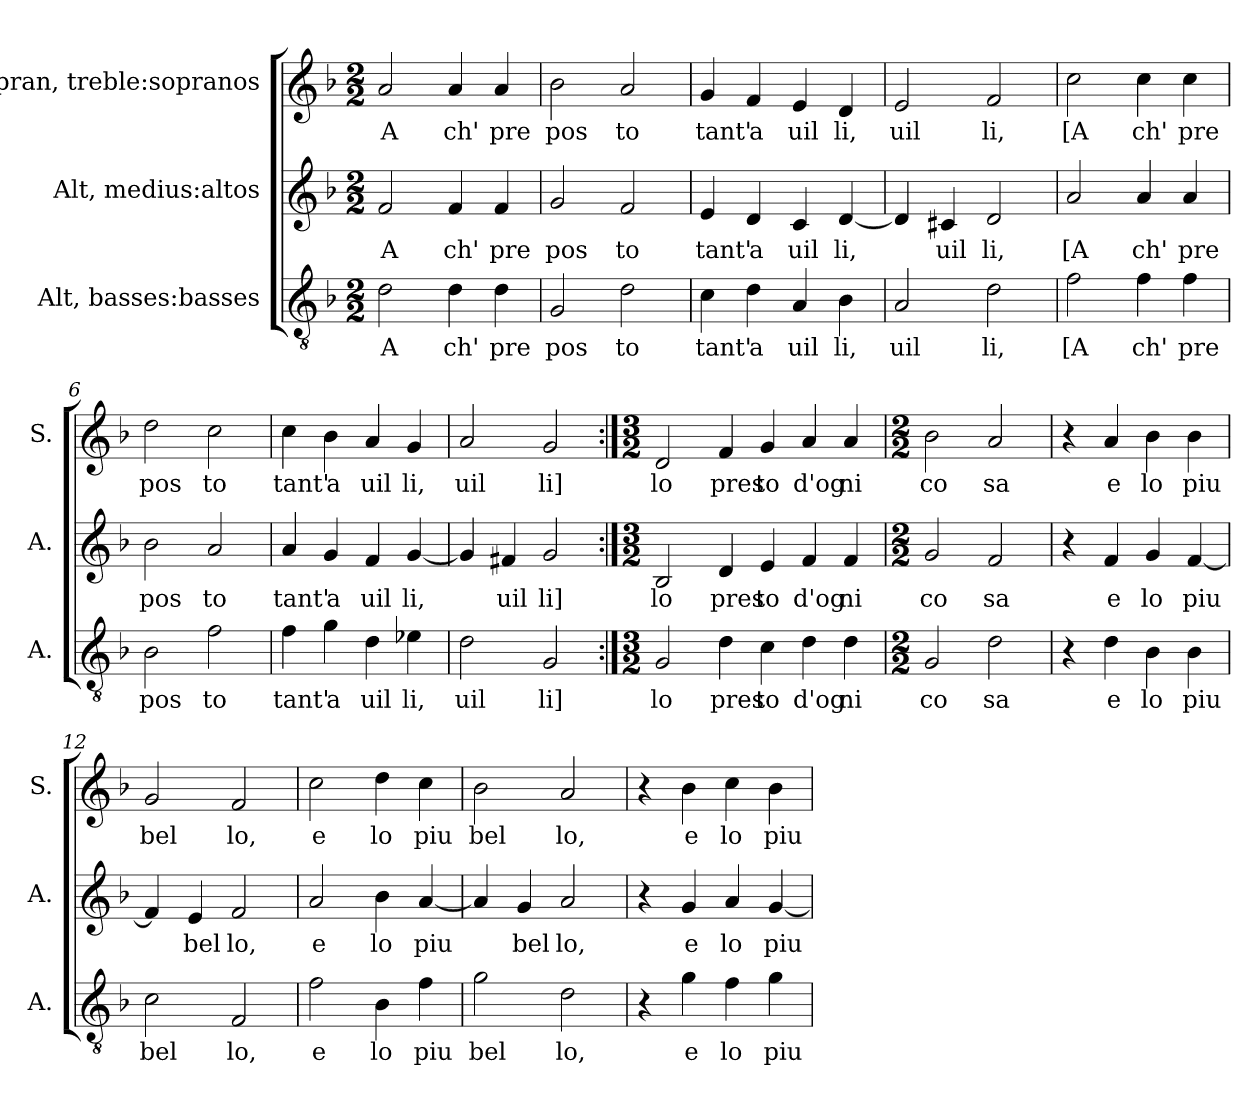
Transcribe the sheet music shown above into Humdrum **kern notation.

**kern	**text	**kern	**text	**kern	**text
*part3	*part3	*part2	*part2	*part1	*part1
*staff3	*staff3	*staff2	*staff2	*staff1	*staff1
*I"Alt, basses:basses	*	*I"Alt, medius:altos	*	*I"Sopran, treble:sopranos	*
*I'A.	*	*I'A.	*	*I'S.	*
*clefGv2	*	*clefG2	*	*clefG2	*
*k[b-]	*	*k[b-]	*	*k[b-]	*
*M2/2	*	*M2/2	*	*M2/2	*
=1	=1	=1	=1	=1	=1
!	!LO:LY:b	!	!LO:LY:b	!	!LO:LY:b
2d\	A	2f/	A	2a/	A
!	!LO:LY:b	!	!LO:LY:b	!	!LO:LY:b
4d\	ch'	4f/	ch'	4a/	ch'
!	!LO:LY:b	!	!LO:LY:b	!	!LO:LY:b
4d\	pre	4f/	pre	4a/	pre
=2	=2	=2	=2	=2	=2
!	!LO:LY:b	!	!LO:LY:b	!	!LO:LY:b
2G/	pos	2g/	pos	2b-\	pos
!	!LO:LY:b	!	!LO:LY:b	!	!LO:LY:b
2d\	to	2f/	to	2a/	to
=3	=3	=3	=3	=3	=3
!	!LO:LY:b	!	!LO:LY:b	!	!LO:LY:b
4c\	tant'	4e/	tant'	4g/	tant'
!	!LO:LY:b	!	!LO:LY:b	!	!LO:LY:b
4d\	a	4d/	a	4f/	a
!	!LO:LY:b	!	!LO:LY:b	!	!LO:LY:b
4A/	uil	4c/	uil	4e/	uil
!	!LO:LY:b	!	!LO:LY:b	!	!LO:LY:b
4B-\	li,	[4d/	li,	4d/	li,
=4	=4	=4	=4	=4	=4
!	!LO:LY:b	!	!	!	!LO:LY:b
2A/	uil	4d/]	.	2e/	uil
!	!	!	!LO:LY:b	!	!
.	.	4c#X/	uil	.	.
!	!LO:LY:b	!	!LO:LY:b	!	!LO:LY:b
2d\	li,	2d/	li,	2f/	li,
=5	=5	=5	=5	=5	=5
!	!LO:LY:b	!	!LO:LY:b	!	!LO:LY:b
2f\	[A	2a/	[A	2cc\	[A
!	!LO:LY:b	!	!LO:LY:b	!	!LO:LY:b
4f\	ch'	4a/	ch'	4cc\	ch'
!	!LO:LY:b	!	!LO:LY:b	!	!LO:LY:b
4f\	pre	4a/	pre	4cc\	pre
=6	=6	=6	=6	=6	=6
!	!LO:LY:b	!	!LO:LY:b	!	!LO:LY:b
2B-\	pos	2b-\	pos	2dd\	pos
!	!LO:LY:b	!	!LO:LY:b	!	!LO:LY:b
2f\	to	2a/	to	2cc\	to
!!LO:LB:g=z
=7	=7	=7	=7	=7	=7
!	!LO:LY:b	!	!LO:LY:b	!	!LO:LY:b
4f\	tant'	4a/	tant'	4cc\	tant'
!	!LO:LY:b	!	!LO:LY:b	!	!LO:LY:b
4g\	a	4g/	a	4b-\	a
!	!LO:LY:b	!	!LO:LY:b	!	!LO:LY:b
4d\	uil	4f/	uil	4a/	uil
!	!LO:LY:b	!	!LO:LY:b	!	!LO:LY:b
4e-X\	li,	[4g/	li,	4g/	li,
=8	=8	=8	=8	=8	=8
!	!LO:LY:b	!	!	!	!LO:LY:b
2d\	uil	4g/]	.	2a/	uil
!	!	!	!LO:LY:b	!	!
.	.	4f#X/	uil	.	.
!	!LO:LY:b	!	!LO:LY:b	!	!LO:LY:b
2G/	li]	2g/	li]	2g/	li]
=9:|!	=9:|!	=9:|!	=9:|!	=9:|!	=9:|!
*M3/2	*	*M3/2	*	*M3/2	*
!	!LO:LY:b	!	!LO:LY:b	!	!LO:LY:b
2G/	lo	2B-/	lo	2d/	lo
!	!LO:LY:b	!	!LO:LY:b	!	!LO:LY:b
4d\	pres	4d/	pres	4f/	pres
!	!LO:LY:b	!	!LO:LY:b	!	!LO:LY:b
4c\	to	4e/	to	4g/	to
!	!LO:LY:b	!	!LO:LY:b	!	!LO:LY:b
4d\	d'og	4f/	d'og	4a/	d'og
!	!LO:LY:b	!	!LO:LY:b	!	!LO:LY:b
4d\	ni	4f/	ni	4a/	ni
=10	=10	=10	=10	=10	=10
*M2/2	*	*M2/2	*	*M2/2	*
!	!LO:LY:b	!	!LO:LY:b	!	!LO:LY:b
2G/	co	2g/	co	2b-\	co
!	!LO:LY:b	!	!LO:LY:b	!	!LO:LY:b
2d\	sa	2f/	sa	2a/	sa
=11	=11	=11	=11	=11	=11
4r	.	4r	.	4r	.
!	!LO:LY:b	!	!LO:LY:b	!	!LO:LY:b
4d\	e	4f/	e	4a/	e
!	!LO:LY:b	!	!LO:LY:b	!	!LO:LY:b
4B-\	lo	4g/	lo	4b-\	lo
!	!LO:LY:b	!	!LO:LY:b	!	!LO:LY:b
4B-\	piu	[4f/	piu	4b-\	piu
=12	=12	=12	=12	=12	=12
!	!LO:LY:b	!	!	!	!LO:LY:b
2c\	bel	4f/]	.	2g/	bel
!	!	!	!LO:LY:b	!	!
.	.	4e/	bel	.	.
!	!LO:LY:b	!	!LO:LY:b	!	!LO:LY:b
2F/	lo,	2f/	lo,	2f/	lo,
=13	=13	=13	=13	=13	=13
!	!LO:LY:b	!	!LO:LY:b	!	!LO:LY:b
2f\	e	2a/	e	2cc\	e
!	!LO:LY:b	!	!LO:LY:b	!	!LO:LY:b
4B-\	lo	4b-\	lo	4dd\	lo
!	!LO:LY:b	!	!LO:LY:b	!	!LO:LY:b
4f\	piu	[4a/	piu	4cc\	piu
!!LO:LB:g=z
=14	=14	=14	=14	=14	=14
!	!LO:LY:b	!	!	!	!LO:LY:b
2g\	bel	4a/]	.	2b-\	bel
!	!	!	!LO:LY:b	!	!
.	.	4g/	bel	.	.
!	!LO:LY:b	!	!LO:LY:b	!	!LO:LY:b
2d\	lo,	2a/	lo,	2a/	lo,
=15	=15	=15	=15	=15	=15
4r	.	4r	.	4r	.
!	!LO:LY:b	!	!LO:LY:b	!	!LO:LY:b
4g\	e	4g/	e	4b-\	e
!	!LO:LY:b	!	!LO:LY:b	!	!LO:LY:b
4f\	lo	4a/	lo	4cc\	lo
!	!LO:LY:b	!	!LO:LY:b	!	!LO:LY:b
4g\	piu	[4g/	piu	4b-\	piu
=	=	=	=	=	=
*-	*-	*-	*-	*-	*-
